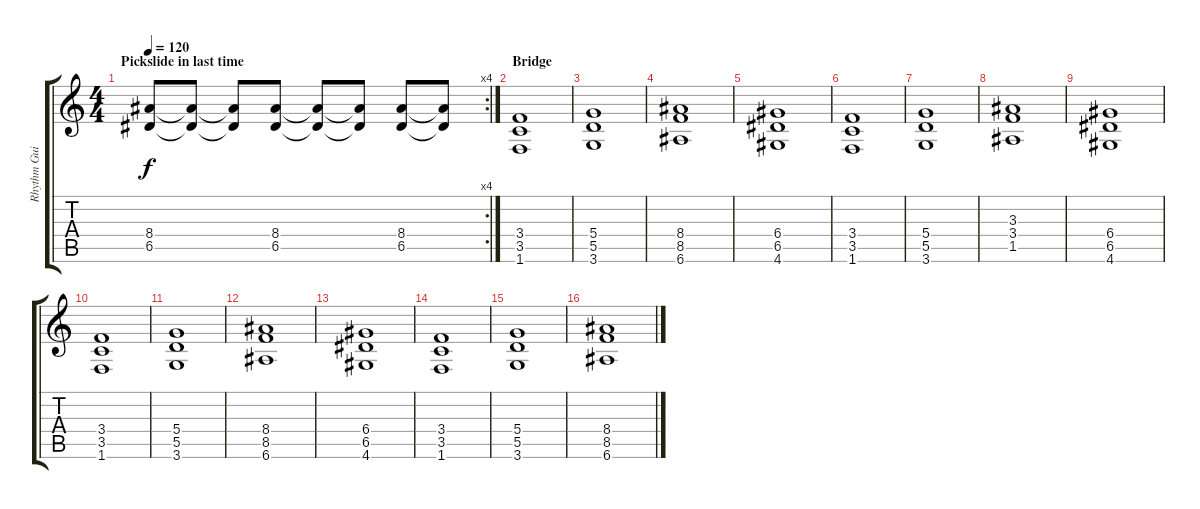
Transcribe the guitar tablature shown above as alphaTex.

\track ("Rhythm Guitar" "Rhythm Gui") {instrument distortionguitar}
\staff {score tabs}
\tuning (E4 B3 G3 D3 A2 E2) {hide}
\rc 4
\ts (4 4)
\section ("" "Pickslide in last time ")
\tempo 120
\clef g2
\ks c
(8.4 6.5).8{dy f} (8.4{t} 6.5{t}).8 (8.4{t} 6.5{t}).8 (8.4 6.5).8 (8.4{t} 6.5{t}).8 (8.4{t} 6.5{t}).8 (8.4 6.5).8 (8.4{t} 6.5{t}).8 |
\section ("" "Bridge")
(3.4 3.5 1.6).1 |
(5.4 5.5 3.6).1 |
(8.4 8.5 6.6).1 |
(6.4 6.5 4.6).1 |
(3.4 3.5 1.6).1 |
(5.4 5.5 3.6).1 |
(3.3 3.4 1.5).1 |
(6.4 6.5 4.6).1 |
(3.4 3.5 1.6).1 |
(5.4 5.5 3.6).1 |
(8.4 8.5 6.6).1 |
(6.4 6.5 4.6).1 |
(3.4 3.5 1.6).1 |
(5.4 5.5 3.6).1 |
(8.4 8.5 6.6).1
